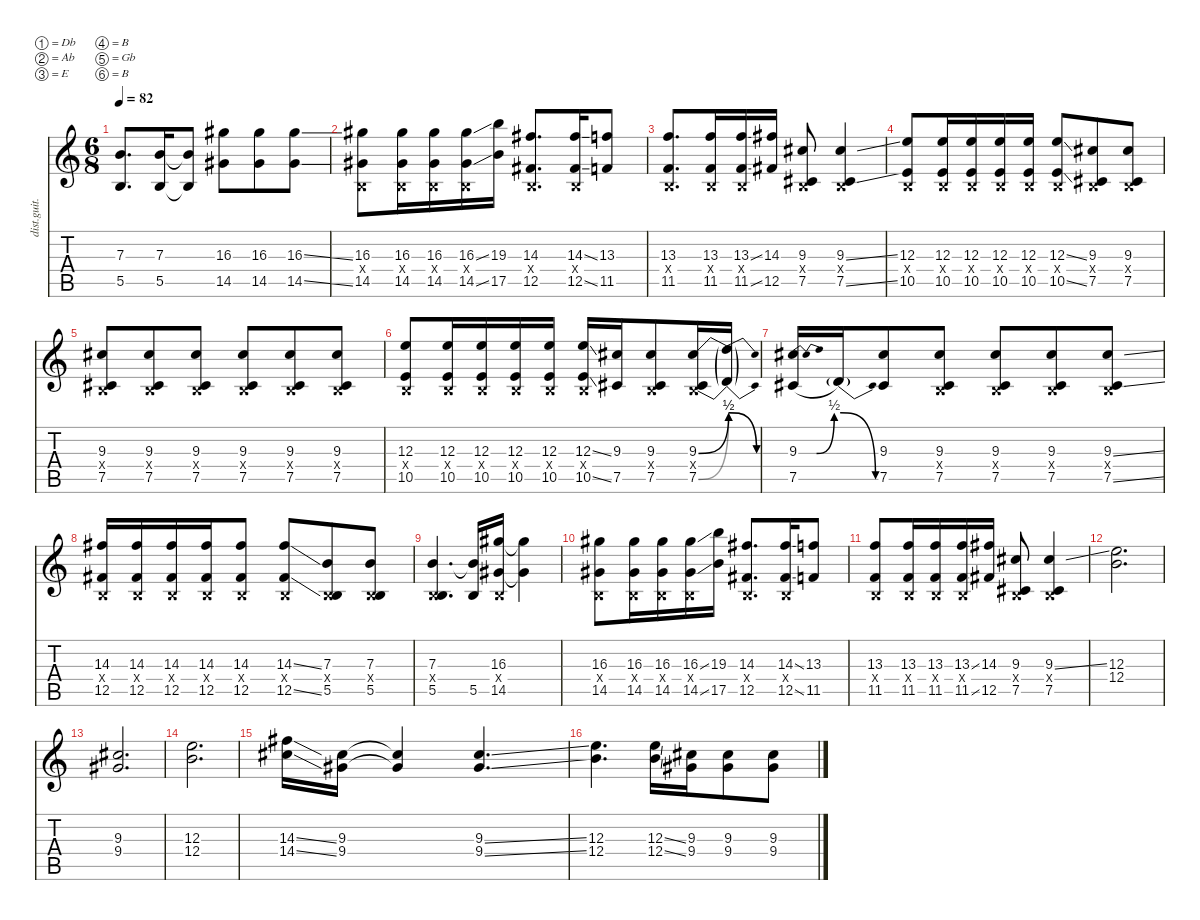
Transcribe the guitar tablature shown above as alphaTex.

\defaultSystemsLayout 4
\hideDynamics
\bracketExtendMode nobrackets
\otherSystemsTrackNameOrientation horizontal
\track ("Guitar 2" "dist.guit.") {instrument distortionguitar}
\staff {score tabs}
\tuning (Db4 Ab3 E3 B2 Gb2 B1)
\ts (6 8)
\tempo 82
\clef g2
\ks c
(7.3 5.5).8{d dy f} (7.3 5.5).16 (7.3{t} 5.5{t}).8 (16.3{acc #} 14.5{acc #}).8 (16.3{acc #} 14.5{acc #}).8 (16.3{ss acc #} 14.5{ss acc #}).8 |
(16.3{acc #} 0.4{x} 14.5{acc #}).8 (16.3{acc #} 0.4{x} 14.5{acc #}).16 (16.3{acc #} 0.4{x} 14.5{acc #}).16 (16.3{ss acc #} 0.4{x} 14.5{ss acc #}).16 (19.3 17.5).16 (14.3{acc #} 0.4{x} 12.5{acc #}).8{d} (14.3{ss acc #} 0.4{x} 12.5{ss acc #}).16 (13.3 11.5).8 |
(13.3 0.4{x} 11.5).8{d} (13.3 0.4{x} 11.5).16 (13.3{ss} 0.4{x} 11.5{ss}).16 (14.3{acc #} 12.5{acc #}).16 (9.3{acc #} 0.4{x} 7.5{acc #}).8 (9.3{ss acc #} 0.4{x} 7.5{ss acc #}).4 |
(12.3 0.4{x} 10.5).8 (12.3 0.4{x} 10.5).16 (12.3 0.4{x} 10.5).16 (12.3 0.4{x} 10.5).16 (12.3 0.4{x} 10.5).16 (12.3{ss} 0.4{x} 10.5{ss}).8 (9.3{acc #} 0.4{x} 7.5{acc #}).8 (9.3{acc #} 0.4{x} 7.5{acc #}).8 |
(9.3{acc #} 0.4{x} 7.5{acc #}).8 (9.3{acc #} 0.4{x} 7.5{acc #}).8 (9.3{acc #} 0.4{x} 7.5{acc #}).8 (9.3{acc #} 0.4{x} 7.5{acc #}).8 (9.3{acc #} 0.4{x} 7.5{acc #}).8 (9.3{acc #} 0.4{x} 7.5{acc #}).8 |
(12.3 0.4{x} 10.5).8 (12.3 0.4{x} 10.5).16 (12.3 0.4{x} 10.5).16 (12.3 0.4{x} 10.5).16 (12.3 0.4{x} 10.5).16 (12.3{ss} 0.4{x} 10.5{ss}).16 (9.3{acc #} 7.5{acc #}).16 (9.3{acc #} 0.4{x} 7.5{acc #}).8 (9.3{be (bend 0 0 60 2) acc #} 0.4{x} 7.5{be (bend 0 0 60 2) acc #}).16 (9.3{be (release 0 2 60 0) t} 7.5{be (release 0 2 60 0) t}).16 |
(9.3{be (bendrelease 0 0 30 2 30 2 15 0) acc #} 7.5{be (hold 0 0 60 0) acc #}).16 7.5{be (release 0 2 60 0) t}.16 (9.3{acc #} 7.5{acc #}).8 (9.3{acc #} 0.4{x} 7.5{acc #}).8 (9.3{acc #} 0.4{x} 7.5{acc #}).8 (9.3{acc #} 0.4{x} 7.5{acc #}).8 (9.3{ss acc #} 0.4{x} 7.5{ss acc #}).8 |
(14.3{acc #} 0.4{x} 12.5{acc #}).16 (14.3{acc #} 0.4{x} 12.5{acc #}).16 (14.3{acc #} 0.4{x} 12.5{acc #}).16 (14.3{acc #} 0.4{x} 12.5{acc #}).16 (14.3{acc #} 0.4{x} 12.5{acc #}).8 (14.3{ss acc #} 0.4{x} 12.5{ss acc #}).8 (7.3 0.4{x} 5.5).8 (7.3 0.4{x} 5.5).8 |
(7.3 0.4{x} 5.5).4{d} (7.3{t} 5.5).16 (16.3{acc #} 0.4{x} 14.5{acc #}).16 (16.3{t acc #} 14.5{t acc #}).4 |
(16.3{acc #} 0.4{x} 14.5{acc #}).8 (16.3{acc #} 0.4{x} 14.5{acc #}).16 (16.3{acc #} 0.4{x} 14.5{acc #}).16 (16.3{ss acc #} 0.4{x} 14.5{ss acc #}).16 (19.3 17.5).16 (14.3{acc #} 0.4{x} 12.5{acc #}).8{d} (14.3{ss acc #} 0.4{x} 12.5{ss acc #}).16 (13.3 11.5).8 |
(13.3 0.4{x} 11.5).8 (13.3 0.4{x} 11.5).16 (13.3 0.4{x} 11.5).16 (13.3{ss} 0.4{x} 11.5{ss}).16 (14.3{acc #} 12.5{acc #}).16 (9.3{acc #} 0.4{x} 7.5{acc #}).8 (9.3{ss acc #} 0.4{x} 7.5{acc #}).4 |
(12.3 12.4).2{d} |
(9.3{acc #} 9.4{acc #}).2{d} |
(12.3 12.4).2{d} |
(14.3{ss acc #} 14.4{ss acc #}).16 (9.3{acc #} 9.4{acc #}).16 (9.3{t acc #} 9.4{t acc #}).4 (9.3{ss acc #} 9.4{ss acc #}).4{d} |
(12.3 12.4).4{d} (12.3{ss} 12.4{ss}).16 (9.3{acc #} 9.4{acc #}).16 (9.3{acc #} 9.4{acc #}).8 (9.3{ss acc #} 9.4{ss acc #}).8
